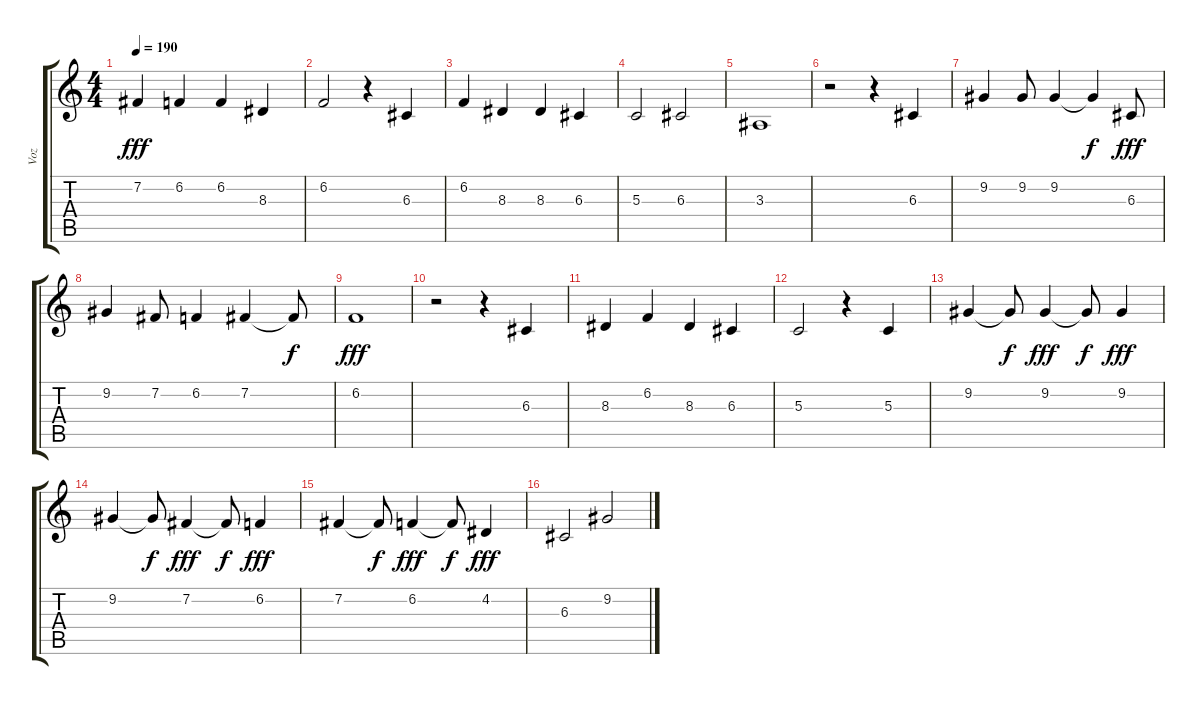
\track ("Voz" "Voz") {instrument lead1square}
\staff {score tabs}
\tuning (E4 B3 G3 D3 A2 E2) {hide}
\ts (4 4)
\tempo 190
\clef g2
\ks c
7.2.4{dy fff} 6.2.4 6.2.4 8.3.4 |
6.2.2 r.4 6.3.4 |
6.2.4 8.3.4 8.3.4 6.3.4 |
5.3.2 6.3.2 |
3.3.1 |
r.2 r.4 6.3.4 |
9.2.4 9.2.8 9.2.4 9.2{t}.4{dy f} 6.3.8{dy fff} |
9.2.4 7.2.8 6.2.4 7.2.4 7.2{t}.8{dy f} |
6.2.1{dy fff} |
r.2 r.4 6.3.4 |
8.3.4 6.2.4 8.3.4 6.3.4 |
5.3.2 r.4 5.3.4 |
9.2.4 9.2{t}.8{dy f} 9.2.4{dy fff} 9.2{t}.8{dy f} 9.2.4{dy fff} |
9.2.4 9.2{t}.8{dy f} 7.2.4{dy fff} 7.2{t}.8{dy f} 6.2.4{dy fff} |
7.2.4 7.2{t}.8{dy f} 6.2.4{dy fff} 6.2{t}.8{dy f} 4.2.4{dy fff} |
6.3.2 9.2.2
